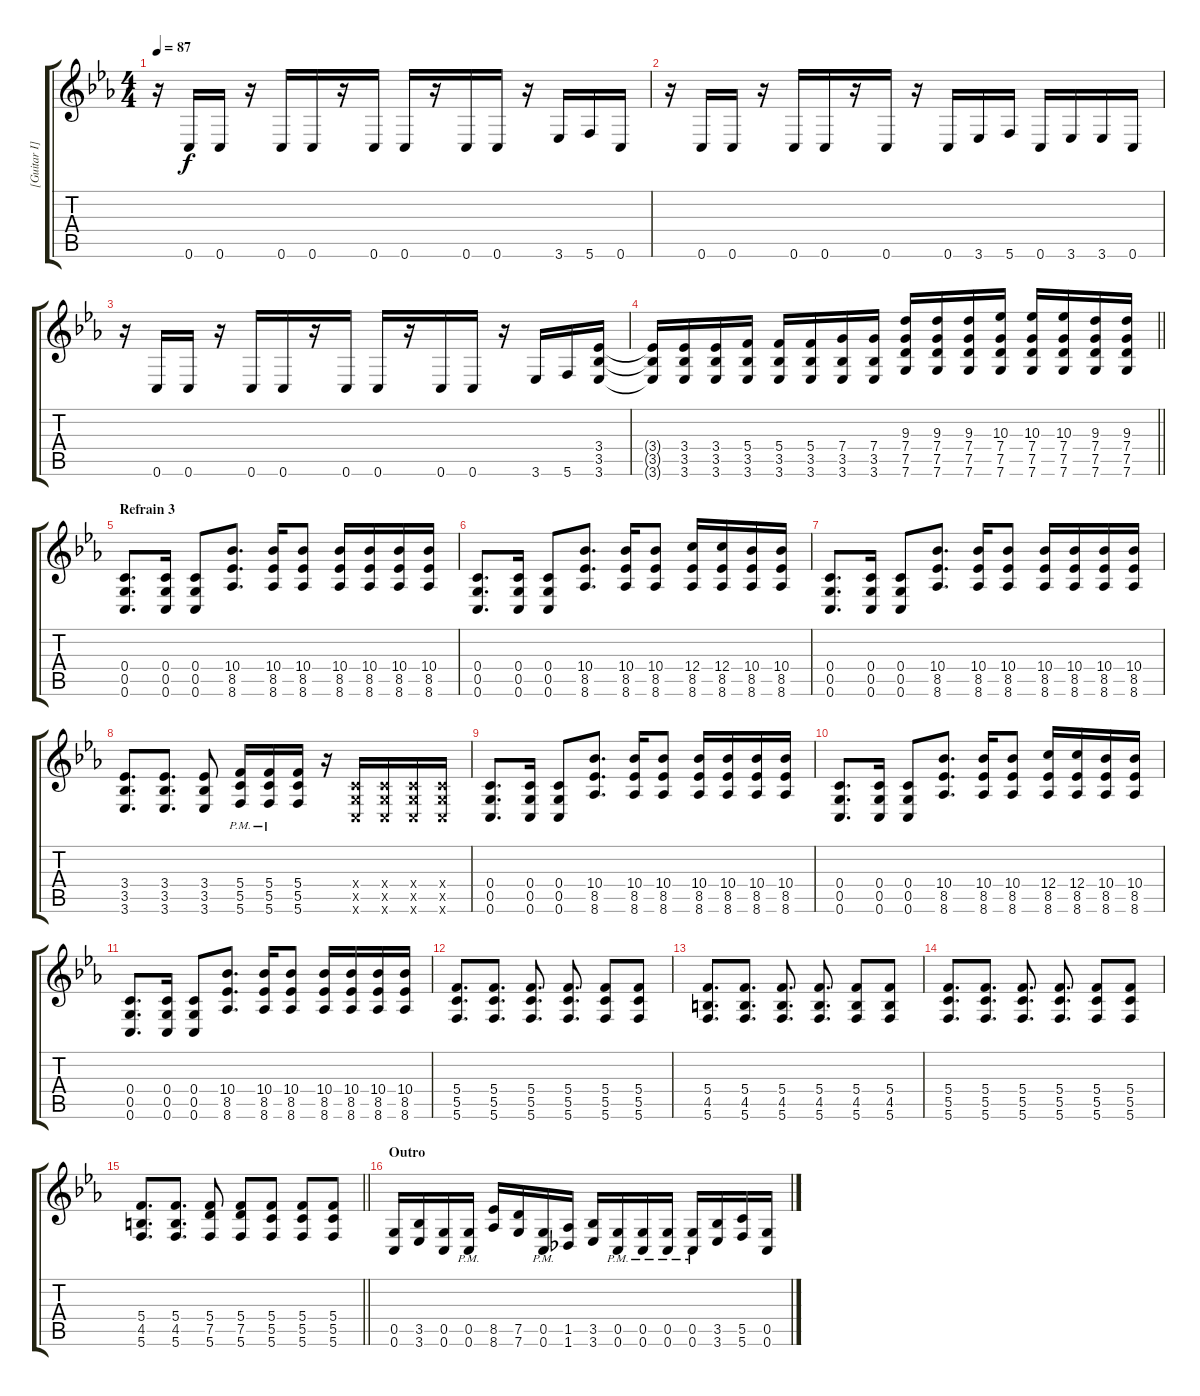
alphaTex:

\track ("[Guitar I]" "[Guitar I]") {instrument distortionguitar}
\staff {score tabs}
\tuning (D4 A3 F3 C3 G2 C2) {hide}
\ts (4 4)
\tempo 87
\clef g2
\ks cminor
r.16{dy f} 0.6.16 0.6.16 r.16 0.6.16 0.6.16 r.16 0.6.16 0.6.16 r.16 0.6.16 0.6.16 r.16 3.6.16 5.6.16 0.6.16 |
r.16 0.6.16 0.6.16 r.16 0.6.16 0.6.16 r.16 0.6.16 r.16 0.6.16 3.6.16 5.6.16 0.6.16 3.6.16 3.6.16 0.6.16 |
r.16 0.6.16 0.6.16 r.16 0.6.16 0.6.16 r.16 0.6.16 0.6.16 r.16 0.6.16 0.6.16 r.16 3.6.16 5.6.16 (3.4 3.5 3.6).16 |
\barLineRight lightlight
(3.4{t} 3.5{t} 3.6{t}).16 (3.4 3.5 3.6).16 (3.4 3.5 3.6).16 (5.4 3.5 3.6).16 (5.4 3.5 3.6).16 (5.4 3.5 3.6).16 (7.4 3.5 3.6).16 (7.4 3.5 3.6).16 (9.3 7.4 7.5 7.6).16 (9.3 7.4 7.5 7.6).16 (9.3 7.4 7.5 7.6).16 (10.3 7.4 7.5 7.6).16 (10.3 7.4 7.5 7.6).16 (10.3 7.4 7.5 7.6).16 (9.3 7.4 7.5 7.6).16 (9.3 7.4 7.5 7.6).16 |
\section ("" "Refrain 3")
(0.4 0.5 0.6).8{d} (0.4 0.5 0.6).16 (0.4 0.5 0.6).8 (10.4 8.5 8.6).8{d} (10.4 8.5 8.6).16 (10.4 8.5 8.6).8 (10.4 8.5 8.6).16 (10.4 8.5 8.6).16 (10.4 8.5 8.6).16 (10.4 8.5 8.6).16 |
(0.4 0.5 0.6).8{d} (0.4 0.5 0.6).16 (0.4 0.5 0.6).8 (10.4 8.5 8.6).8{d} (10.4 8.5 8.6).16 (10.4 8.5 8.6).8 (12.4 8.5 8.6).16 (12.4 8.5 8.6).16 (10.4 8.5 8.6).16 (10.4 8.5 8.6).16 |
(0.4 0.5 0.6).8{d} (0.4 0.5 0.6).16 (0.4 0.5 0.6).8 (10.4 8.5 8.6).8{d} (10.4 8.5 8.6).16 (10.4 8.5 8.6).8 (10.4 8.5 8.6).16 (10.4 8.5 8.6).16 (10.4 8.5 8.6).16 (10.4 8.5 8.6).16 |
(3.4 3.5 3.6).8{d} (3.4 3.5 3.6).8{d} (3.4 3.5 3.6).8 (5.4{pm} 5.5{pm} 5.6{pm}).16 (5.4{pm} 5.5{pm} 5.6{pm}).16 (5.4 5.5 5.6).16 r.16 (0.4{x} 0.5{x} 0.6{x}).16 (0.4{x} 0.5{x} 0.6{x}).16 (0.4{x} 0.5{x} 0.6{x}).16 (0.4{x} 0.5{x} 0.6{x}).16 |
(0.4 0.5 0.6).8{d} (0.4 0.5 0.6).16 (0.4 0.5 0.6).8 (10.4 8.5 8.6).8{d} (10.4 8.5 8.6).16 (10.4 8.5 8.6).8 (10.4 8.5 8.6).16 (10.4 8.5 8.6).16 (10.4 8.5 8.6).16 (10.4 8.5 8.6).16 |
(0.4 0.5 0.6).8{d} (0.4 0.5 0.6).16 (0.4 0.5 0.6).8 (10.4 8.5 8.6).8{d} (10.4 8.5 8.6).16 (10.4 8.5 8.6).8 (12.4 8.5 8.6).16 (12.4 8.5 8.6).16 (10.4 8.5 8.6).16 (10.4 8.5 8.6).16 |
(0.4 0.5 0.6).8{d} (0.4 0.5 0.6).16 (0.4 0.5 0.6).8 (10.4 8.5 8.6).8{d} (10.4 8.5 8.6).16 (10.4 8.5 8.6).8 (10.4 8.5 8.6).16 (10.4 8.5 8.6).16 (10.4 8.5 8.6).16 (10.4 8.5 8.6).16 |
(5.4 5.5 5.6).8{d} (5.4 5.5 5.6).8{d} (5.4 5.5 5.6).8{d} (5.4 5.5 5.6).8{d} (5.4 5.5 5.6).8 (5.4 5.5 5.6).8 |
(5.4 4.5 5.6).8{d} (5.4 4.5 5.6).8{d} (5.4 4.5 5.6).8{d} (5.4 4.5 5.6).8{d} (5.4 4.5 5.6).8 (5.4 4.5 5.6).8 |
(5.4 5.5 5.6).8{d} (5.4 5.5 5.6).8{d} (5.4 5.5 5.6).8{d} (5.4 5.5 5.6).8{d} (5.4 5.5 5.6).8 (5.4 5.5 5.6).8 |
\barLineRight lightlight
(5.4 4.5 5.6).8{d} (5.4 4.5 5.6).8{d} (5.4 7.5 5.6).8 (5.4 7.5 5.6).8 (5.4 5.5 5.6).8 (5.4 5.5 5.6).8 (5.4 5.5 5.6).8 |
\section ("" "Outro")
(0.5 0.6).16 (3.5 3.6).16 (0.5 0.6).16 (0.5{pm} 0.6{pm}).16 (8.5 8.6).16 (7.5 7.6).16 (0.5{pm} 0.6{pm}).16 (1.5 1.6).16 (3.5 3.6).16 (0.5{pm} 0.6{pm}).16 (0.5{pm} 0.6{pm}).16 (0.5{pm} 0.6{pm}).16 (0.5{pm} 0.6{pm}).16 (3.5 3.6).16 (5.5 5.6).16 (0.5 0.6).16
